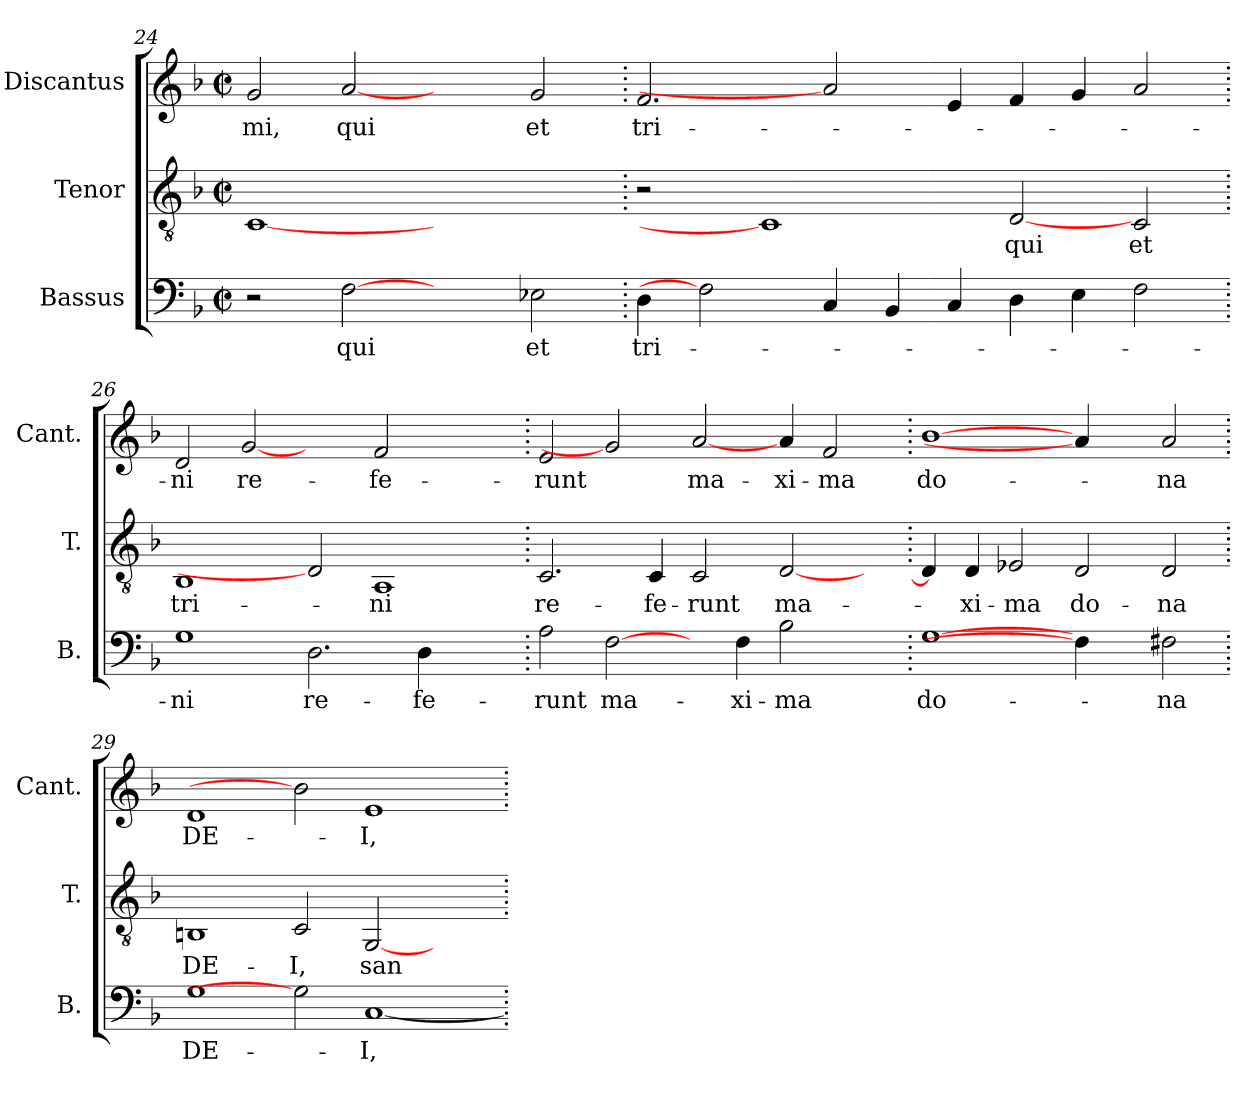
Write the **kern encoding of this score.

**kern	**text	**kern	**text	**kern	**text
*part3	*part3	*part2	*part2	*part1	*part1
*staff3	*staff3	*staff2	*staff2	*staff1	*staff1
*I"Bassus	*	*I"Tenor	*	*I"Discantus	*
*I'B.	*	*I'T.	*	*I'Cant.	*
*clefF4	*	*clefGv2	*	*clefG2	*
*k[b-]	*	*k[b-]	*	*k[b-]	*
*F:	*	*F:	*	*F:	*
*M2/2	*	*M2/2	*	*M2/2	*
*met(c|)	*	*met(c|)	*	*met(c|)	*
=24	=24	=24	=24	=24	=24
!	!	!	!	!	!LO:LY:b:color=#000000
2r	.	[1Ci	.	2gi/	-mi,
!	!LO:LY:b:color=#000000	!	!	!	!
!	!	!	!	!	!LO:LY:b:color=#000000
[2Fi	qui	.	.	[2ai	qui
2ryy	.	1ryy	.	2ryy	.
!	!LO:LY:b:color=#000000	!	!	!	!
!	!	!	!	!	!LO:LY:b:color=#000000
2E-Xi\	et	.	.	2gi/	et
=25.	=25.	=25.	=25.	=25.	=25.
!	!LO:LY:b:color=#000000	!	!	!	!
!	!	!	!	!	!LO:LY:b:color=#000000
4Di\	tri-	2r	.	2.fi/	tri-
2Fi]	.	.	.	.	.
.	.	1Ci]	.	.	.
4Ci/	.	.	.	2ai]	.
4BB-i/	.	.	.	.	.
4Ci/	.	.	.	4ei/	.
!	!	!	!LO:LY:b:color=#000000	!	!
4Di\	.	[2Di	qui	4fi/	.
4Ei\	.	.	.	4gi/	.
!	!	!	!LO:LY:b:color=#000000	!	!
2Fi\	.	2Ci/	et	2ai/	.
=26.	=26.	=26.	=26.	=26.	=26.
!	!LO:LY:b:color=#000000	!	!	!	!
!	!	!	!LO:LY:b:color=#000000	!	!
!	!	!	!	!	!LO:LY:b:color=#000000
1Gi	-ni	1BB-i	tri-	2di/	-ni
!	!	!	!	!	!LO:LY:b:color=#000000
.	.	.	.	[2gi	re-
!	!LO:LY:b:color=#000000	!	!	!	!
2.Di\	re-	2Di]	.	2ryy	.
!	!	!	!LO:LY:b:color=#000000	!	!
!	!	!	!	!	!LO:LY:b:color=#000000
.	.	1AAi	-ni	2fi/	-fe-
!	!LO:LY:b:color=#000000	!	!	!	!
4Di\	-fe-	.	.	.	.
2ryy	.	.	.	2ryy	.
!!LO:LB:g=z
=27.	=27.	=27.	=27.	=27.	=27.
!	!LO:LY:b:color=#000000	!	!	!	!
!	!	!	!LO:LY:b:color=#000000	!	!
!	!	!	!	!	!LO:LY:b:color=#000000
2Ai\	-runt	2.Ci/	re-	2ei/	-runt
!	!LO:LY:b:color=#000000	!	!	!	!
[2Fi\	ma-	.	.	2gi]	.
!	!	!	!LO:LY:b:color=#000000	!	!
.	.	4Ci/	-fe-	.	.
!	!	!	!LO:LY:b:color=#000000	!	!
!	!	!	!	!	!LO:LY:b:color=#000000
4ryy	.	2Ci/	-runt	[2ai/	ma-
!	!LO:LY:b:color=#000000	!	!	!	!
4Fi\	-xi-	.	.	.	.
!	!LO:LY:b:color=#000000	!	!	!	!
!	!	!	!LO:LY:b:color=#000000	!	!
!	!	!	!	!	!LO:LY:b:color=#000000
2B-i\	-ma	[<2Di/	ma-	4ai/	-xi-
!	!	!	!	!	!LO:LY:b:color=#000000
.	.	.	.	2fi/	-ma
4ryy	.	4ryy	.	.	.
=28.	=28.	=28.	=28.	=28.	=28.
!	!LO:LY:b:color=#000000	!	!	!	!
!	!	!	!	!	!LO:LY:b:color=#000000
[1Gi	do-	4Di/]	.	[1b-i	do-
!	!	!	!LO:LY:b:color=#000000	!	!
.	.	4Di/	-xi-	.	.
!	!	!	!LO:LY:b:color=#000000	!	!
.	.	2E-Xi/	-ma	.	.
!	!	!	!LO:LY:b:color=#000000	!	!
4Fi\]	.	2Di/	do-	4ai/]	.
4ryy	.	.	.	4ryy	.
!	!LO:LY:b:color=#000000	!	!	!	!
!	!	!	!LO:LY:b:color=#000000	!	!
!	!	!	!	!	!LO:LY:b:color=#000000
2F#Xi\	-na	2Di/	-na	2ai/	-na
=29.	=29.	=29.	=29.	=29.	=29.
!	!LO:LY:b:color=#000000	!	!	!	!
!	!	!	!LO:LY:b:color=#000000	!	!
!	!	!	!	!	!LO:LY:b:color=#000000
1Gi	DE-	1BBni	DE-	1di	DE-
!	!	!	!LO:LY:b:color=#000000	!	!
2Gi]	.	2Ci/	-I,	2b-i]	.
!	!LO:LY:b:color=#000000	!	!	!	!
!	!	!	!LO:LY:b:color=#000000	!	!
!	!	!	!	!	!LO:LY:b:color=#000000
[<1Ci	-I,	[<2GGi/	san-	1ei	-I,
.	.	2ryy	.	.	.
=.	=.	=.	=.	=.	=.
*-	*-	*-	*-	*-	*-
